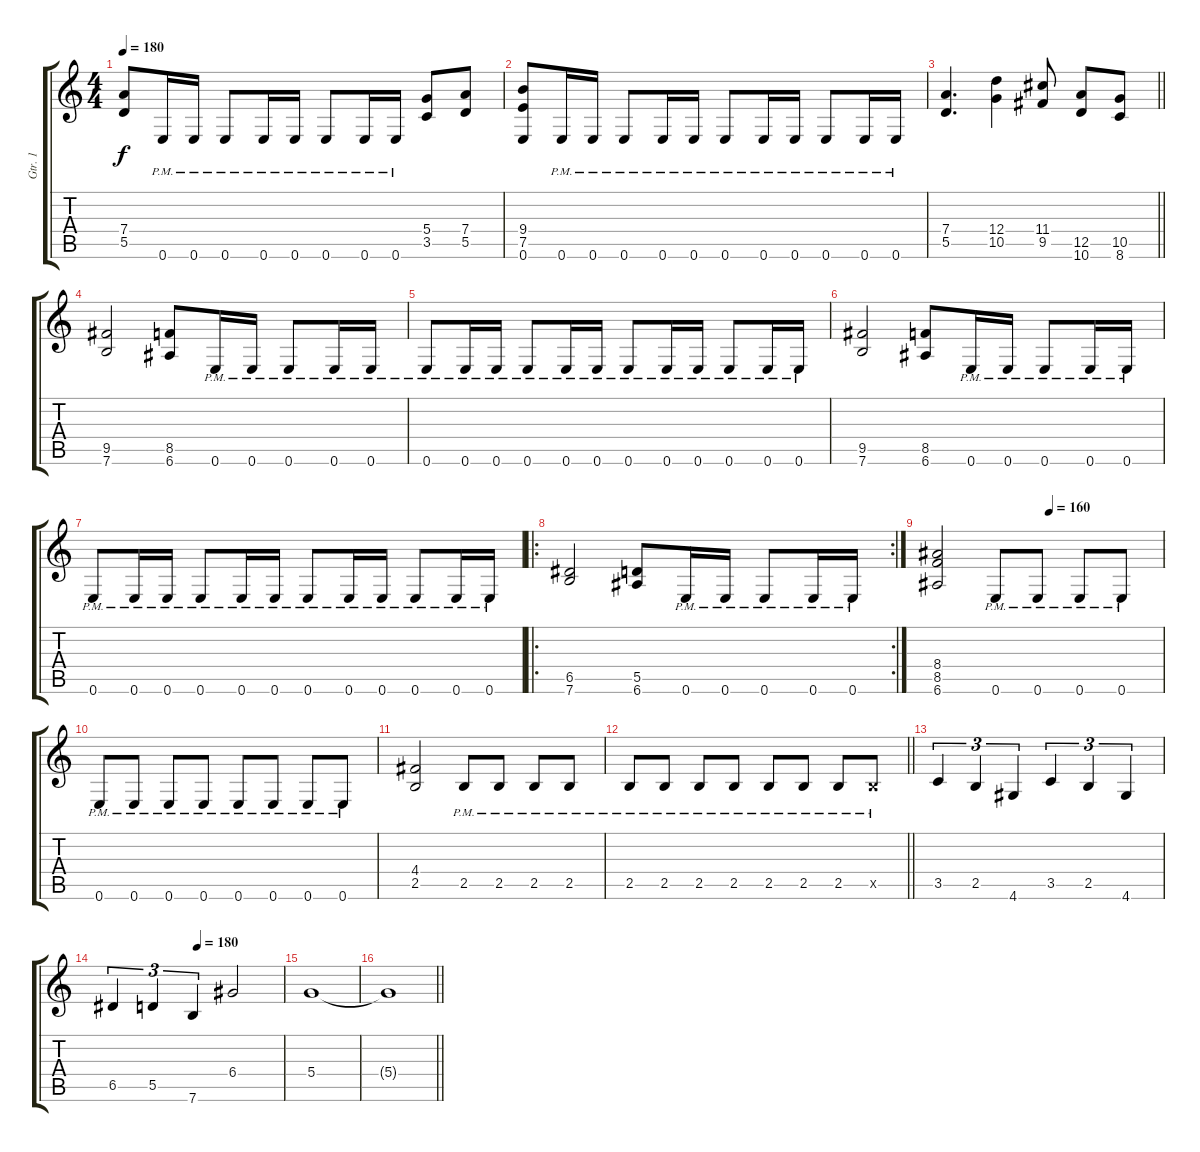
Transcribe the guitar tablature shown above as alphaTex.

\track ("Gtr. 1" "Gtr. 1") {instrument overdrivenguitar}
\staff {score tabs}
\tuning (E4 B3 G3 D3 A2 E2) {hide}
\ts (4 4)
\tempo 180
\clef g2
\ks c
(7.4 5.5).8{dy f} 0.6{pm}.16 0.6{pm}.16 0.6{pm}.8 0.6{pm}.16 0.6{pm}.16 0.6{pm}.8 0.6{pm}.16 0.6{pm}.16 (5.4 3.5).8 (7.4 5.5).8 |
(9.4 7.5 0.6).8 0.6{pm}.16 0.6{pm}.16 0.6{pm}.8 0.6{pm}.16 0.6{pm}.16 0.6{pm}.8 0.6{pm}.16 0.6{pm}.16 0.6{pm}.8 0.6{pm}.16 0.6{pm}.16 |
\barLineRight lightlight
(7.4 5.5).4{d} (12.4 10.5).4 (11.4 9.5).8 (12.5 10.6).8 (10.5 8.6).8 |
(9.5 7.6).2 (8.5 6.6).8 0.6{pm}.16 0.6{pm}.16 0.6{pm}.8 0.6{pm}.16 0.6{pm}.16 |
0.6{pm}.8 0.6{pm}.16 0.6{pm}.16 0.6{pm}.8 0.6{pm}.16 0.6{pm}.16 0.6{pm}.8 0.6{pm}.16 0.6{pm}.16 0.6{pm}.8 0.6{pm}.16 0.6{pm}.16 |
(9.5 7.6).2 (8.5 6.6).8 0.6{pm}.16 0.6{pm}.16 0.6{pm}.8 0.6{pm}.16 0.6{pm}.16 |
0.6{pm}.8 0.6{pm}.16 0.6{pm}.16 0.6{pm}.8 0.6{pm}.16 0.6{pm}.16 0.6{pm}.8 0.6{pm}.16 0.6{pm}.16 0.6{pm}.8 0.6{pm}.16 0.6{pm}.16 |
\ro
\rc 2
(6.5 7.6).2 (5.5 6.6).8 0.6{pm}.16 0.6{pm}.16 0.6{pm}.8 0.6{pm}.16 0.6{pm}.16 |
\tempo (160 0.5)
(8.4 8.5 6.6).2 0.6{pm}.8 0.6{pm}.8 0.6{pm}.8 0.6{pm}.8 |
0.6{pm}.8 0.6{pm}.8 0.6{pm}.8 0.6{pm}.8 0.6{pm}.8 0.6{pm}.8 0.6{pm}.8 0.6{pm}.8 |
(4.4 2.5).2 2.5{pm}.8 2.5{pm}.8 2.5{pm}.8 2.5{pm}.8 |
\barLineRight lightlight
2.5{pm}.8 2.5{pm}.8 2.5{pm}.8 2.5{pm}.8 2.5{pm}.8 2.5{pm}.8 2.5{pm}.8 2.5{pm x}.8 |
3.5.4{tu (3 2)} 2.5.4{tu (3 2)} 4.6.4{tu (3 2)} 3.5.4{tu (3 2)} 2.5.4{tu (3 2)} 4.6.4{tu (3 2)} |
\tempo (190 0.5)
\tempo (180 0.5)
6.5.4{tu (3 2)} 5.5.4{tu (3 2)} 7.6.4{tu (3 2)} 6.4.2 |
5.4.1 |
\barLineRight lightlight
5.4{t}.1
